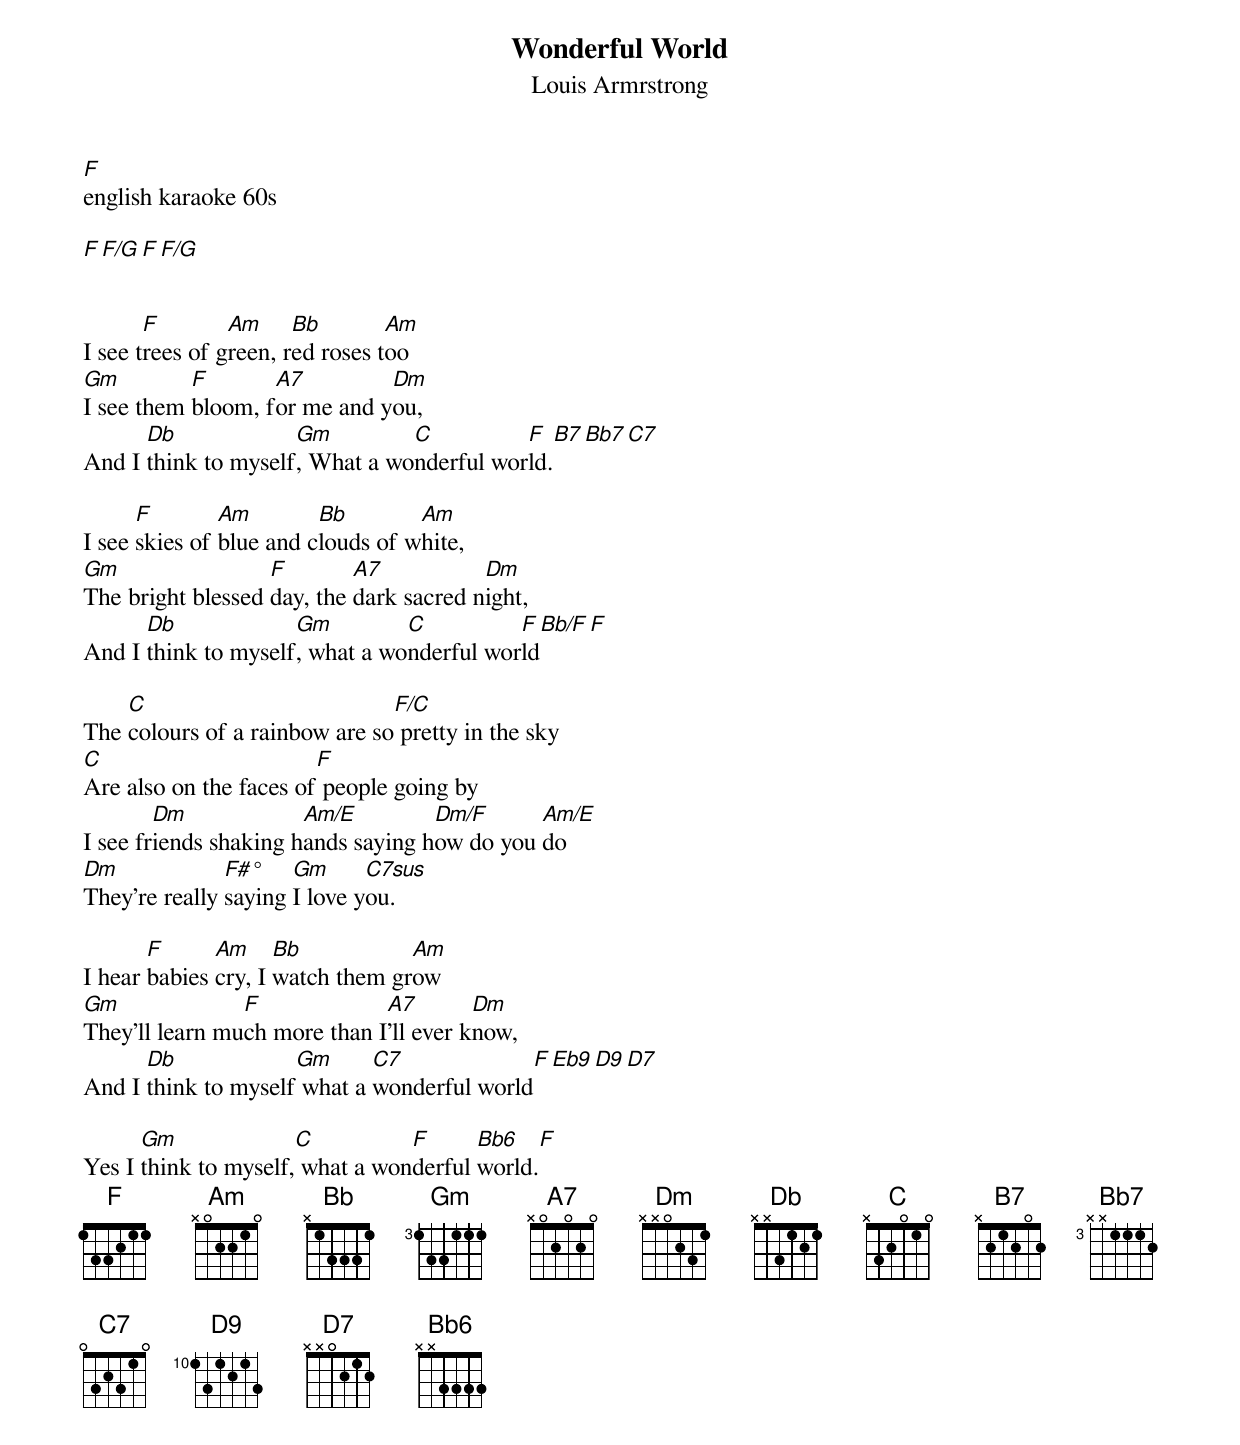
Wonderful World
Louis Armrstrong
F
english karaoke 60s

F    F/G    F    F/G


       F        Am     Bb        Am
I see trees of green, red roses too
Gm         F       A7         Dm
I see them bloom, for me and you,
      Db             Gm         C          F    B7   Bb7    C7
And I think to myself, What a wonderful world.

      F        Am        Bb        Am
I see skies of blue and clouds of white,
Gm                 F        A7           Dm
The bright blessed day, the dark sacred night,
      Db             Gm         C          F   Bb/F    F
And I think to myself, what a wonderful world

    C                          F/C
The colours of a rainbow are so pretty in the sky
C                       F
Are also on the faces of people going by
        Dm             Am/E         Dm/F      Am/E
I see friends shaking hands saying how do you do
Dm             F#°    Gm      C7sus
They’re really saying I love you.

       F      Am     Bb           Am
I hear babies cry, I watch them grow
Gm              F             A7        Dm
They'll learn much more than I'll ever know,
      Db             Gm      C7              F  Eb9  D9  D7
And I think to myself what a wonderful world

      Gm              C          F      Bb6   F
Yes I think to myself, what a wonderful world.
